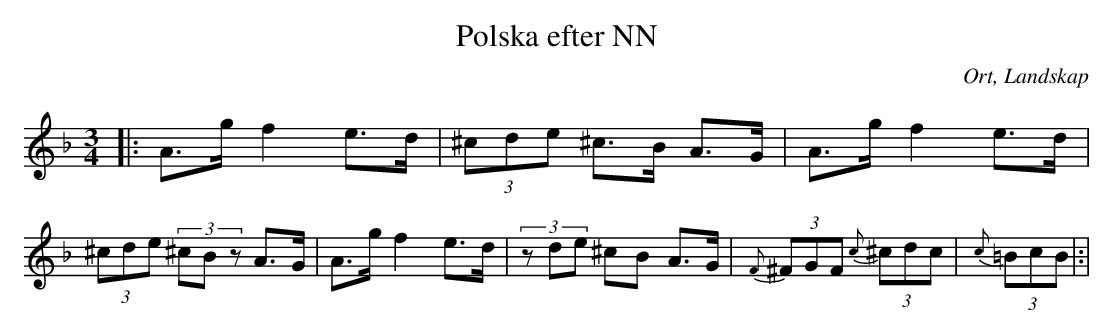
X:1
T:Polska efter NN
O:Ort, Landskap
M:3/4
L:1/8
K:Dm
|: A>g f2 e>d|(3^cde ^c>B A>G|A>g f2 e>d|(3^cde (3^cBz A>G|A>g f2 e>d|(3zde ^cB A>G|{F}(3^FGF {c}(3^cdc|{c}(3=BcB|:|
